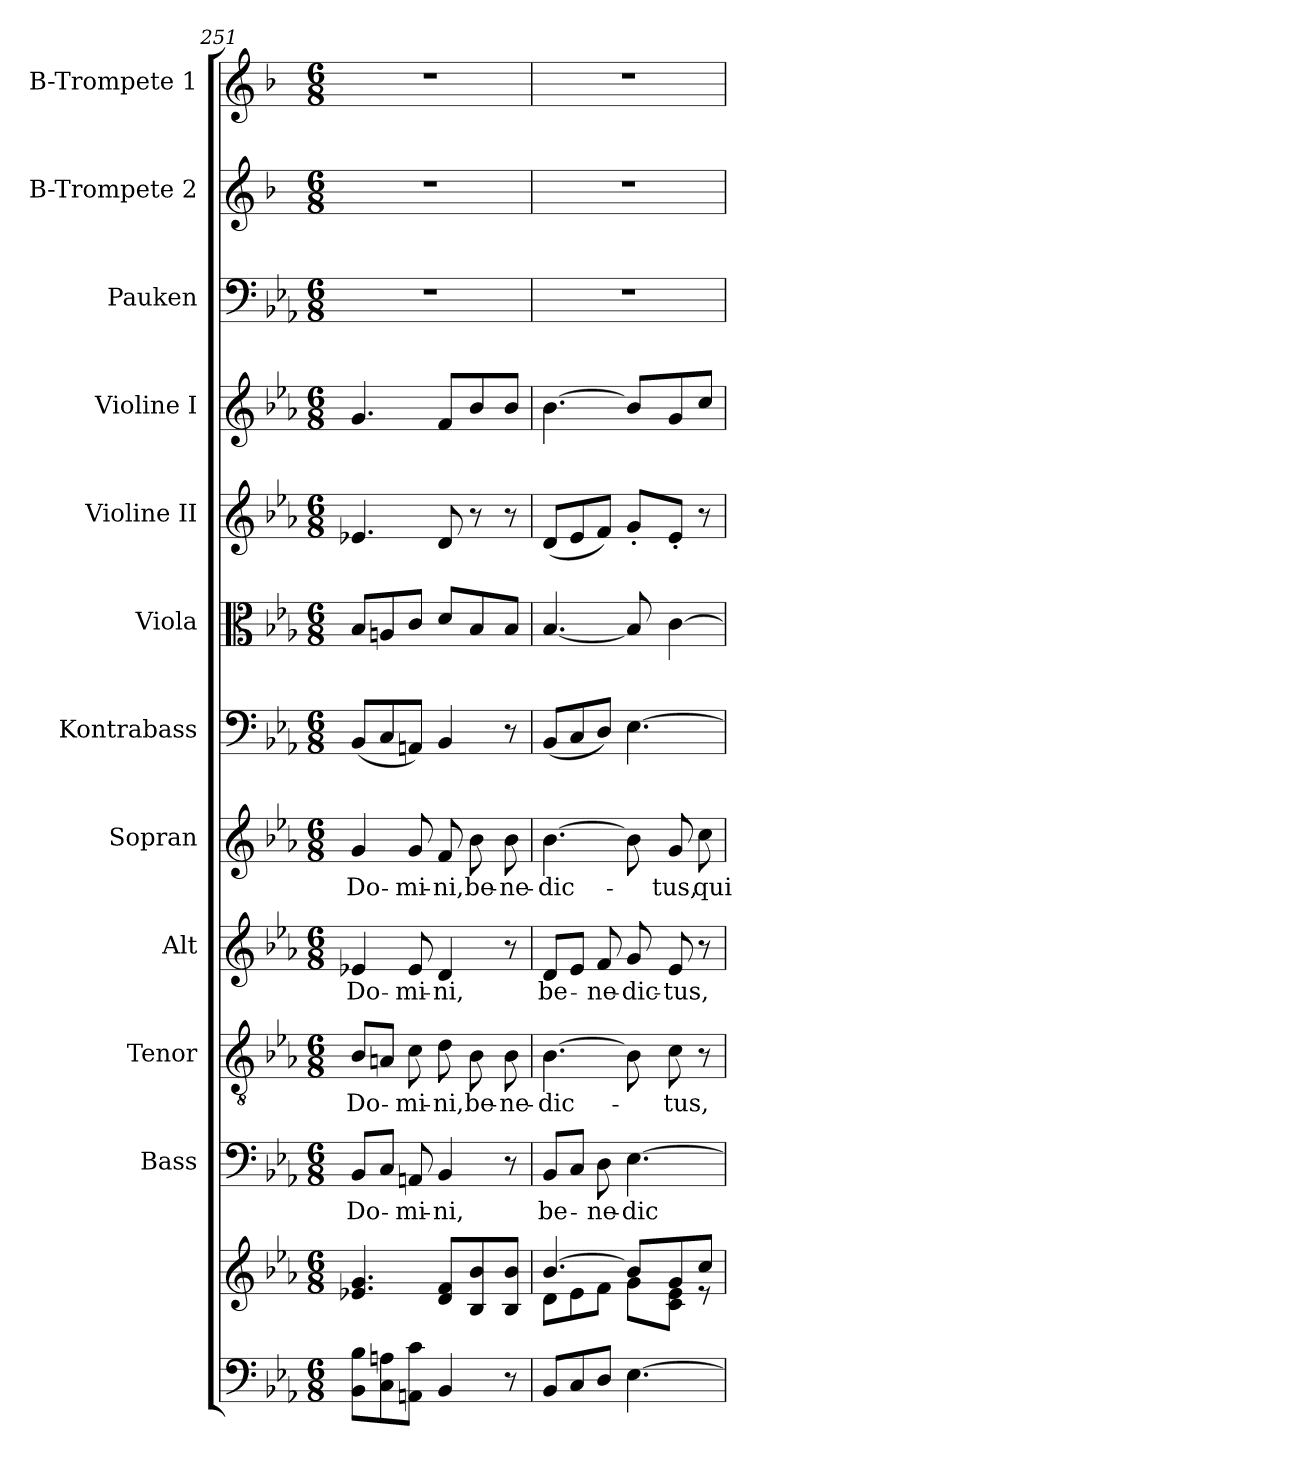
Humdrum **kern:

**kern	**kern	**kern	**text	**kern	**text	**kern	**text	**kern	**text	**kern	**kern	**kern	**kern	**kern	**kern	**kern
*part12	*part12	*part11	*part11	*part10	*part10	*part9	*part9	*part8	*part8	*part7	*part6	*part5	*part4	*part3	*part2	*part1
*staff13	*staff12	*staff11	*staff11	*staff10	*staff10	*staff9	*staff9	*staff8	*staff8	*staff7	*staff6	*staff5	*staff4	*staff3	*staff2	*staff1
*	*	*I"Bass	*	*I"Tenor	*	*I"Alt	*	*I"Sopran	*	*I"Kontrabass	*I"Viola	*I"Violine II	*I"Violine I	*I"Pauken	*I"B-Trompete 2	*I"B-Trompete 1
*	*	*I'B.	*	*I'T.	*	*I'A.	*	*I'S.	*	*I'Kb.	*I'Vla.	*I'Vl. II	*I'Vl. I	*I'Pk.	*I'B Trp. 2	*I'B Trp. 1
*clefF4	*clefG2	*clefF4	*	*clefGv2	*	*clefG2	*	*clefG2	*	*clefF4	*clefC3	*clefG2	*clefG2	*clefF4	*clefG2	*clefG2
*	*	*	*	*	*	*	*	*	*	*ITrd7c12	*	*	*	*	*ITrd1c2	*ITrd1c2
*k[b-e-a-]	*k[b-e-a-]	*k[b-e-a-]	*	*k[b-e-a-]	*	*k[b-e-a-]	*	*k[b-e-a-]	*	*k[b-e-a-]	*k[b-e-a-]	*k[b-e-a-]	*k[b-e-a-]	*k[b-e-a-]	*k[b-e-a-]	*k[b-e-a-]
*E-:	*E-:	*E-:	*	*E-:	*	*E-:	*	*E-:	*	*E-:	*E-:	*E-:	*E-:	*E-:	*E-:	*E-:
*M6/8	*M6/8	*M6/8	*	*M6/8	*	*M6/8	*	*M6/8	*	*M6/8	*M6/8	*M6/8	*M6/8	*M6/8	*M6/8	*M6/8
=251	=251	=251	=251	=251	=251	=251	=251	=251	=251	=251	=251	=251	=251	=251	=251	=251
!	!	!	!LO:LY:b	!	!LO:LY:b	!	!LO:LY:b	!	!LO:LY:b	!	!	!	!	!	!	!
8BB-\ 8B-\L	4.e-X/ 4.g/	8BB-/L	Do-	8B-/L	Do-	4e-X/	Do-	4g/	Do-	(<8BBB-/L	8B-/L	4.e-X/	4.g/	2.r	2.r	2.r
8C\ 8An\	.	8C/J	.	8An/J	.	.	.	.	.	8CC/	8An/	.	.	.	.	.
!	!	!	!LO:LY:b	!	!LO:LY:b	!	!LO:LY:b	!	!LO:LY:b	!	!	!	!	!	!	!
8AAn\ 8c\J	.	8AAn/	-mi-	8c\	-mi-	8e-/	-mi-	8g/	-mi-	8AAAn/J)	8c/J	.	.	.	.	.
!	!	!	!LO:LY:b	!	!LO:LY:b	!	!LO:LY:b	!	!LO:LY:b	!	!	!	!	!	!	!
4BB-/	8d/ 8f/L	4BB-/	-ni,	8d\	-ni,	4d/	-ni,	8f/	-ni,	4BBB-/	8d/L	8d/	8f/L	.	.	.
!	!	!	!	!	!LO:LY:b	!	!	!	!LO:LY:b	!	!	!	!	!	!	!
.	8B-/ 8b-/	.	.	8B-\	be-	.	.	8b-\	be-	.	8B-/	8r	8b-/	.	.	.
!	!	!	!	!	!LO:LY:b	!	!	!	!LO:LY:b	!	!	!	!	!	!	!
8r	8B-/ 8b-/J	8r	.	8B-\	-ne-	8r	.	8b-\	-ne-	8r	8B-/J	8r	8b-/J	.	.	.
=252	=252	=252	=252	=252	=252	=252	=252	=252	=252	=252	=252	=252	=252	=252	=252	=252
*	*^	*	*	*	*	*	*	*	*	*	*	*	*	*	*	*
!	!	!	!	!LO:LY:b	!	!LO:LY:b	!	!LO:LY:b	!	!LO:LY:b	!	!	!	!	!	!	!
8BB-/L	[>4.b-/	8d\L	8BB-/L	be-	[4.B-\	-dic-	8d/L	be-	[4.b-\	-dic-	(<8BBB-/L	[4.B-/	(<8d/L	[4.b-\	2.r	2.r	2.r
8C/	.	8e-\	8C/J	.	.	.	8e-/J	.	.	.	8CC/	.	8e-/	.	.	.	.
!	!	!	!	!LO:LY:b	!	!	!	!LO:LY:b	!	!	!	!	!	!	!	!	!
8D/J	.	8f\J	8D\	-ne-	.	.	8f/	-ne-	.	.	8DD/J)	.	8f/J)	.	.	.	.
!	!	!	!	!LO:LY:b	!	!	!	!LO:LY:b	!	!	!	!	!	!	!	!	!
[4.E-\	8b-/L]	8g\L	[4.E-\	-dic-	8B-\]	.	8g/	-dic-	8b-\]	.	[4.EE-\	8B-/]	8g'</L	8b-/L]	.	.	.
!	!	!	!	!	!	!LO:LY:b	!	!LO:LY:b	!	!LO:LY:b	!	!	!	!	!	!	!
.	8g/	8c\ 8e-\J	.	.	8c\	-tus,	8e-/	-tus,	8g/	-tus,	.	[4c\	8e-'</J	8g/	.	.	.
!	!	!	!	!	!	!	!	!	!	!LO:LY:b	!	!	!	!	!	!	!
.	8cc/J	8rd	.	.	8r	.	8r	.	8cc\	qui	.	.	8r	8cc/J	.	.	.
*	*v	*v	*	*	*	*	*	*	*	*	*	*	*	*	*	*	*
=	=	=	=	=	=	=	=	=	=	=	=	=	=	=	=	=
*-	*-	*-	*-	*-	*-	*-	*-	*-	*-	*-	*-	*-	*-	*-	*-	*-
